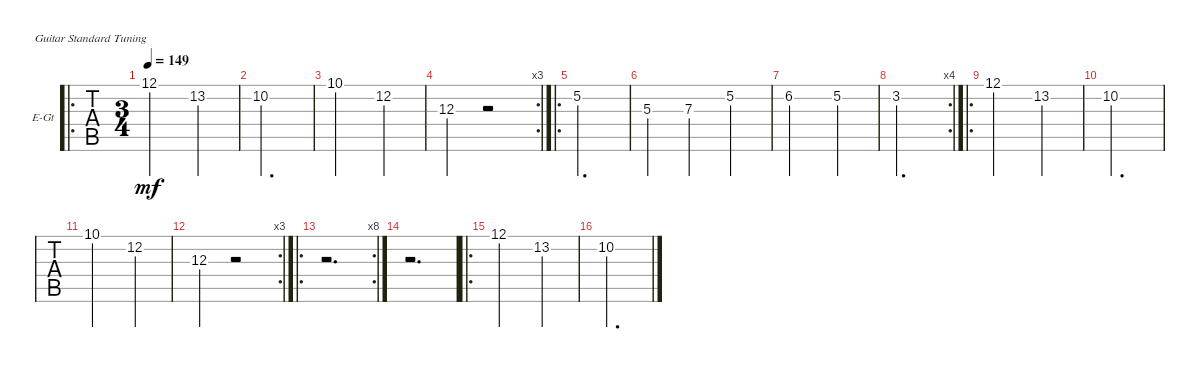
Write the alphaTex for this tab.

\defaultSystemsLayout 4
\bracketExtendMode groupsimilarinstruments
\firstSystemTrackNameOrientation horizontal
\otherSystemsTrackNameOrientation horizontal
\chordDiagramsInScore
\track ("Guitare" "E-Gt") {instrument overdrivenguitar}
\staff {tabs}
\tuning (E4 B3 G3 D3 A2 E2)
\ro
\ts (3 4)
\tempo 149
\clef g2
\ks c
12.1.2{dy mf} 13.2.4 |
10.2.2{d} |
10.1.2 12.2.4 |
\rc 3
12.3.4 r.2 |
\ro
5.2.2{d} |
5.3.4 7.3.4 5.2.4 |
6.2.2 5.2.4 |
\rc 4
3.2.2{d} |
\ro
12.1.2 13.2.4 |
10.2.2{d} |
10.1.2 12.2.4 |
\rc 3
12.3.4 r.2 |
\ro
\rc 8
r.2{d} |
r.2{d} |
\ro
12.1.2 13.2.4 |
10.2.2{d}
